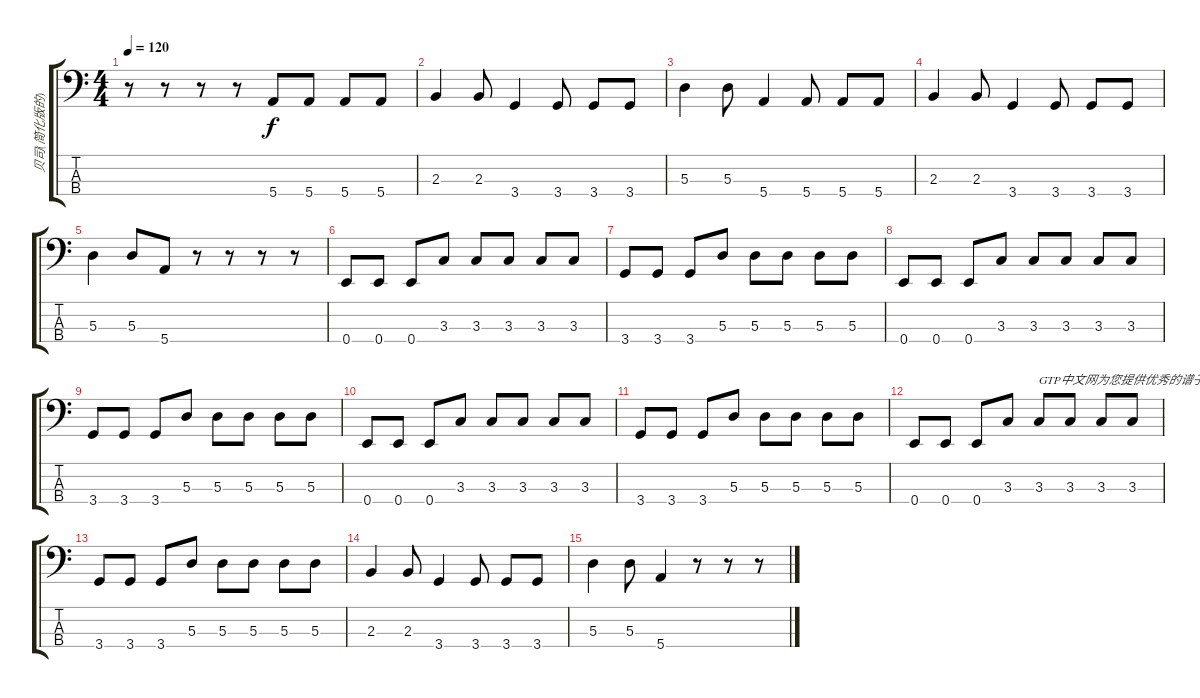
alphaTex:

\track ("贝司(简化版的)" "贝司(简化版的)") {instrument electricbassfinger}
\staff {score tabs}
\tuning (G2 D2 A1 E1) {hide}
\ts (4 4)
\tempo 120
\clef f4
\ks c
r.8{dy f} r.8 r.8 r.8 5.4.8 5.4.8 5.4.8 5.4.8 |
2.3.4 2.3.8 3.4.4 3.4.8 3.4.8 3.4.8 |
5.3.4 5.3.8 5.4.4 5.4.8 5.4.8 5.4.8 |
2.3.4 2.3.8 3.4.4 3.4.8 3.4.8 3.4.8 |
5.3.4 5.3.8 5.4.8 r.8 r.8 r.8 r.8 |
0.4.8 0.4.8 0.4.8 3.3.8 3.3.8 3.3.8 3.3.8 3.3.8 |
3.4.8 3.4.8 3.4.8 5.3.8 5.3.8 5.3.8 5.3.8 5.3.8 |
0.4.8 0.4.8 0.4.8 3.3.8 3.3.8 3.3.8 3.3.8 3.3.8 |
3.4.8 3.4.8 3.4.8 5.3.8 5.3.8 5.3.8 5.3.8 5.3.8 |
0.4.8 0.4.8 0.4.8 3.3.8 3.3.8 3.3.8 3.3.8 3.3.8 |
3.4.8 3.4.8 3.4.8 5.3.8 5.3.8 5.3.8 5.3.8 5.3.8 |
0.4.8 0.4.8 0.4.8 3.3.8 3.3.8{txt "GTP中文网为您提供优秀的谱子"} 3.3.8 3.3.8 3.3.8 |
3.4.8 3.4.8 3.4.8 5.3.8 5.3.8 5.3.8 5.3.8 5.3.8 |
2.3.4 2.3.8 3.4.4 3.4.8 3.4.8 3.4.8 |
5.3.4 5.3.8 5.4.4 r.8 r.8 r.8
